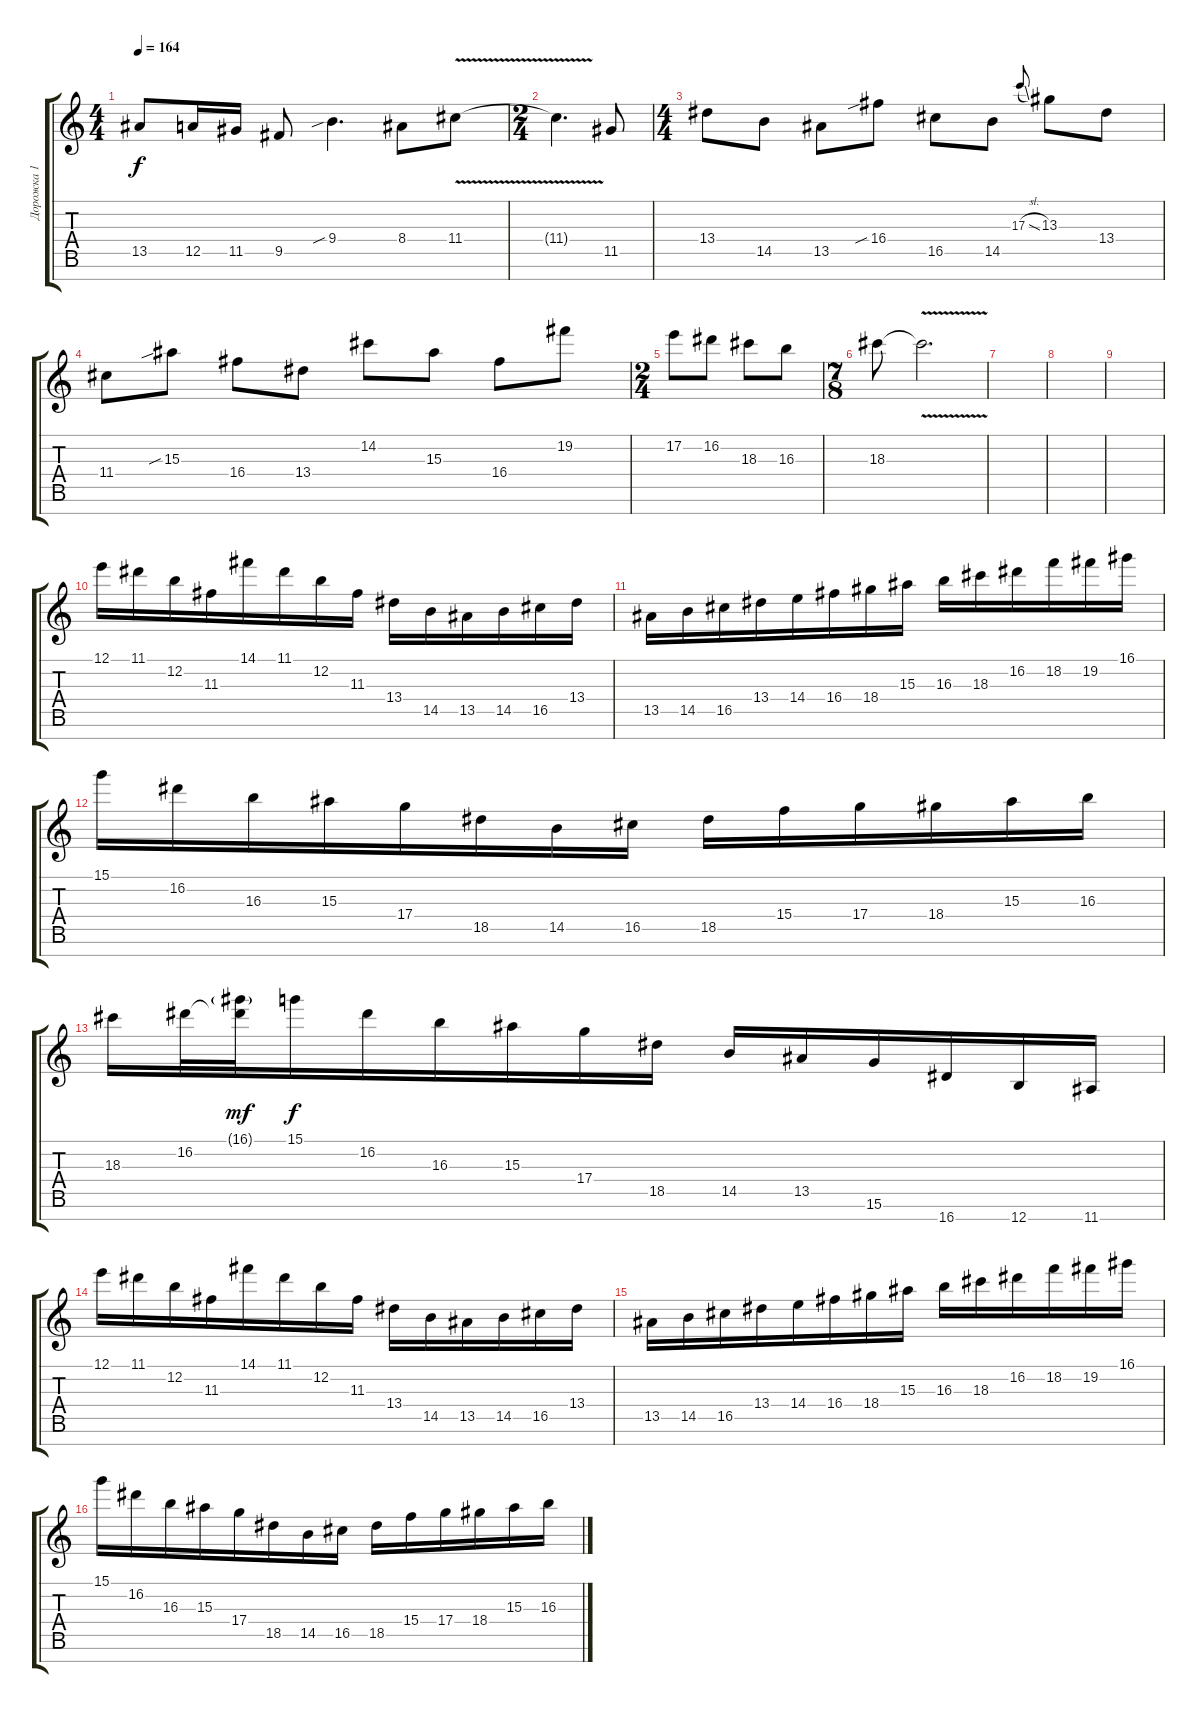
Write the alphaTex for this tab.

\track ("Дорожка 1" "Дорожка 1") {instrument electricguitarjazz}
\staff {score tabs}
\tuning (E4 B3 G3 D3 A2 E2 B1) {hide}
\ts (4 4)
\tempo 164
\clef g2
\ks c
13.5{t}.8{dy f} 12.5.16 11.5.16 9.5.8 9.4{sib}.4{d} 8.4.8 11.4{v}.8 |
\ts (2 4)
11.4{t}.4{d} 11.5.8 |
\ts (4 4)
13.4.8 14.5.8 13.5.8 16.4{sib}.8 16.5.8 14.5.8 17.3{sl}.8{gr onbeat} 13.3.8 13.4.8 |
11.4.8 15.3{sib}.8 16.4.8 13.4.8 14.2.8 15.3.8 16.4.8 19.2.8 |
\ts (2 4)
17.2.8 16.2.8 18.3.8 16.3.8 |
\ts (7 8)
18.3.8{volume 0} 18.3{v t}.2{d} |
|
|
|
12.1.16{volume 16} 11.1.16 12.2.16 11.3.16 14.1.16 11.1.16 12.2.16 11.3.16 13.4.16 14.5.16 13.5.16 14.5.16 16.5.16 13.4.16 |
13.5.16 14.5.16 16.5.16 13.4.16 14.4.16 16.4.16 18.4.16 15.3.16 16.3.16 18.3.16 16.2.16 18.2.16 19.2.16 16.1.16 |
15.1.16 16.2.16 16.3.16 15.3.16 17.4.16 18.5.16 14.5.16 16.5.16 18.5.16 15.4.16 17.4.16 18.4.16 15.3.16 16.3.16 |
18.3.16 16.2.32 (16.1{g} 16.2{t}).32{dy mf} 15.1.16{dy f} 16.2.16 16.3.16 15.3.16 17.4.16 18.5.16 14.5.16 13.5.16 15.6.16 16.7.16 12.7.16 11.7.16 |
12.1.16 11.1.16 12.2.16 11.3.16 14.1.16 11.1.16 12.2.16 11.3.16 13.4.16 14.5.16 13.5.16 14.5.16 16.5.16 13.4.16 |
13.5.16 14.5.16 16.5.16 13.4.16 14.4.16 16.4.16 18.4.16 15.3.16 16.3.16 18.3.16 16.2.16 18.2.16 19.2.16 16.1.16 |
15.1.16 16.2.16 16.3.16 15.3.16 17.4.16 18.5.16 14.5.16 16.5.16 18.5.16 15.4.16 17.4.16 18.4.16 15.3.16 16.3.16
